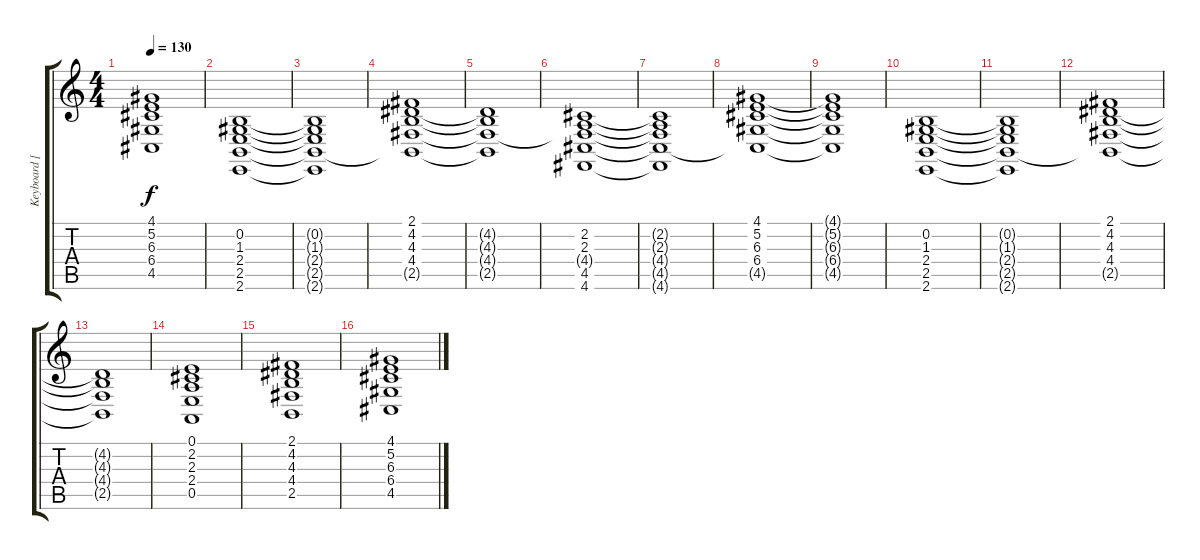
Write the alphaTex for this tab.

\track ("Keyboard [High Strings]" "Keyboard [") {instrument stringensemble2}
\staff {score tabs}
\tuning (E4 B3 G3 D3 A2 D2) {hide}
\ts (4 4)
\tempo 130
\clef g2
\ks c
(4.1{t} 5.2{t} 6.3{t} 6.4{t} 4.5{t}).1{dy f} |
(0.2 1.3 2.4 2.5 2.6).1 |
(0.2{t} 1.3{t} 2.4{t} 2.5{t} 2.6{t}).1 |
(2.1 4.2 4.3 4.4 2.5{t}).1 |
(4.2{t} 4.3{t} 4.4{t} 2.5{t}).1 |
(2.2 2.3 4.4{t} 4.5 4.6).1 |
(2.2{t} 2.3{t} 4.4{t} 4.5{t} 4.6{t}).1 |
(4.1 5.2 6.3 6.4 4.5{t}).1 |
(4.1{t} 5.2{t} 6.3{t} 6.4{t} 4.5{t}).1 |
(0.2 1.3 2.4 2.5 2.6).1 |
(0.2{t} 1.3{t} 2.4{t} 2.5{t} 2.6{t}).1 |
(2.1 4.2 4.3 4.4 2.5{t}).1 |
(4.2{t} 4.3{t} 4.4{t} 2.5{t}).1 |
(0.1 2.2 2.3 2.4 0.5).1 |
(2.1 4.2 4.3 4.4 2.5).1 |
(4.1 5.2 6.3 6.4 4.5).1
